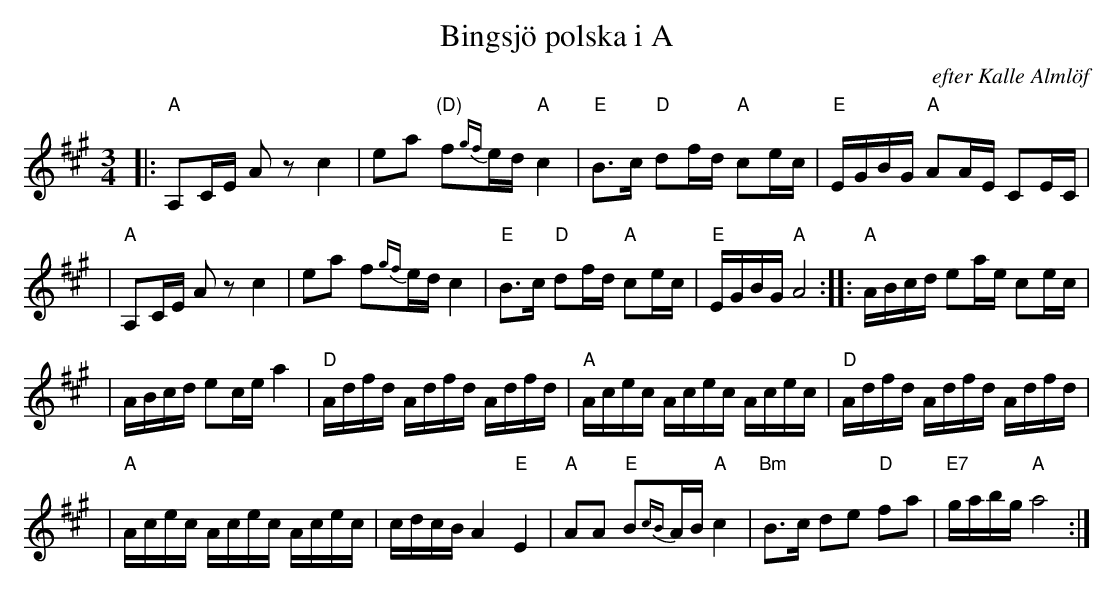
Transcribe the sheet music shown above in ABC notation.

X:1
T: Bingsj\"o polska i A
O: efter Kalle Alml\"of
M: 3/4
L: 1/16
K: A
|: "A"A,2CE A2z2 c4 \
| e2a2 "(D)"f2{gf}ed "A"c4 \
| "E"B3c "D"d2fd "A"c2ec \
| "E"EGBG "A"A2AE C2EC |
| "A"A,2CE A2z2 c4 \
| e2a2 f2{gf}ed c4 \
| "E"B3c "D"d2fd "A"c2ec \
| "E"EGBG "A"A8 \
:: "A"ABcd e2ae c2ec |
| ABcd e2ce a4 \
| "D"Adfd Adfd Adfd \
| "A"Acec Acec Acec \
| "D"Adfd Adfd Adfd |
| "A"Acec Acec Acec \
| cdcB A4 "E"E4 \
| "A"A2A2 "E"B2{cB}AB "A"c4 \
| "Bm"B3c d2e2 "D"f2a2 \
| "E7"gabg "A"a8 :|
